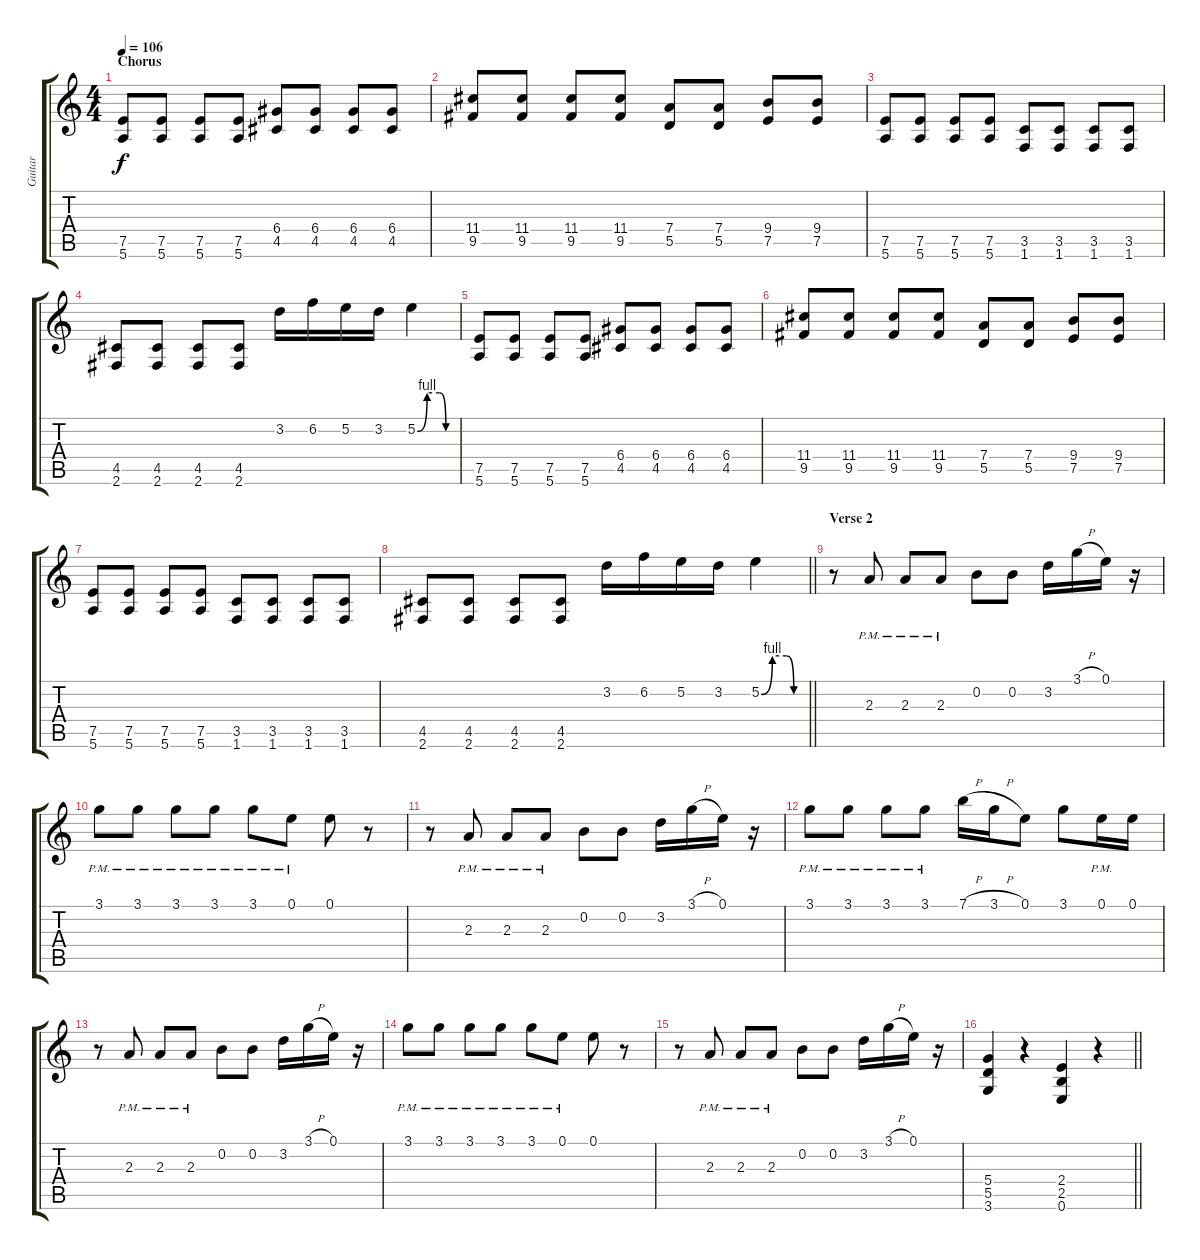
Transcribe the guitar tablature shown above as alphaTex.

\track ("Guitar" "Guitar") {instrument electricguitarjazz}
\staff {score tabs}
\tuning (E4 B3 G3 D3 A2 E2) {hide}
\ts (4 4)
\section ("" "Chorus")
\tempo 106
\clef g2
\ks c
(7.5 5.6).8{dy f} (7.5 5.6).8 (7.5 5.6).8 (7.5 5.6).8 (6.4 4.5).8 (6.4 4.5).8 (6.4 4.5).8 (6.4 4.5).8 |
(11.4 9.5).8 (11.4 9.5).8 (11.4 9.5).8 (11.4 9.5).8 (7.4 5.5).8 (7.4 5.5).8 (9.4 7.5).8 (9.4 7.5).8 |
(7.5 5.6).8 (7.5 5.6).8 (7.5 5.6).8 (7.5 5.6).8 (3.5 1.6).8 (3.5 1.6).8 (3.5 1.6).8 (3.5 1.6).8 |
(4.5 2.6).8 (4.5 2.6).8 (4.5 2.6).8 (4.5 2.6).8 3.2.16 6.2.16 5.2.16 3.2.16 5.2{be (custom 0 0 15 4 34 4 44 0 60 0)}.4 |
(7.5 5.6).8 (7.5 5.6).8 (7.5 5.6).8 (7.5 5.6).8 (6.4 4.5).8 (6.4 4.5).8 (6.4 4.5).8 (6.4 4.5).8 |
(11.4 9.5).8 (11.4 9.5).8 (11.4 9.5).8 (11.4 9.5).8 (7.4 5.5).8 (7.4 5.5).8 (9.4 7.5).8 (9.4 7.5).8 |
(7.5 5.6).8 (7.5 5.6).8 (7.5 5.6).8 (7.5 5.6).8 (3.5 1.6).8 (3.5 1.6).8 (3.5 1.6).8 (3.5 1.6).8 |
\barLineRight lightlight
(4.5 2.6).8 (4.5 2.6).8 (4.5 2.6).8 (4.5 2.6).8 3.2.16 6.2.16 5.2.16 3.2.16 5.2{be (custom 0 0 15 4 34 4 44 0 60 0)}.4 |
\section ("" "Verse 2")
r.8{instrument electricguitarjazz} 2.3{pm}.8 2.3{pm}.8 2.3{pm}.8 0.2.8 0.2.8 3.2.16{balance 0} 3.1{h}.16 0.1.16 r.16 |
3.1{pm}.8{balance 8} 3.1{pm}.8 3.1{pm}.8 3.1{pm}.8 3.1{pm}.8 0.1{pm}.8 0.1.8 r.8 |
r.8 2.3{pm}.8 2.3{pm}.8 2.3{pm}.8 0.2.8 0.2.8 3.2.16{balance 0} 3.1{h}.16 0.1.16 r.16 |
3.1{pm}.8{balance 8} 3.1{pm}.8 3.1{pm}.8 3.1{pm}.8 7.1{h}.16 3.1{h}.16 0.1.8 3.1.8 0.1{pm}.16 0.1.16 |
r.8 2.3{pm}.8 2.3{pm}.8 2.3{pm}.8 0.2.8 0.2.8 3.2.16{balance 0} 3.1{h}.16 0.1.16 r.16 |
3.1{pm}.8{balance 8} 3.1{pm}.8 3.1{pm}.8 3.1{pm}.8 3.1{pm}.8 0.1{pm}.8 0.1.8 r.8 |
r.8 2.3{pm}.8 2.3{pm}.8 2.3{pm}.8 0.2.8 0.2.8 3.2.16{balance 0} 3.1{h}.16 0.1.16 r.16 |
\barLineRight lightlight
(5.4 5.5 3.6).4{balance 8 instrument distortionguitar} r.4 (2.4 2.5 0.6).4 r.4
